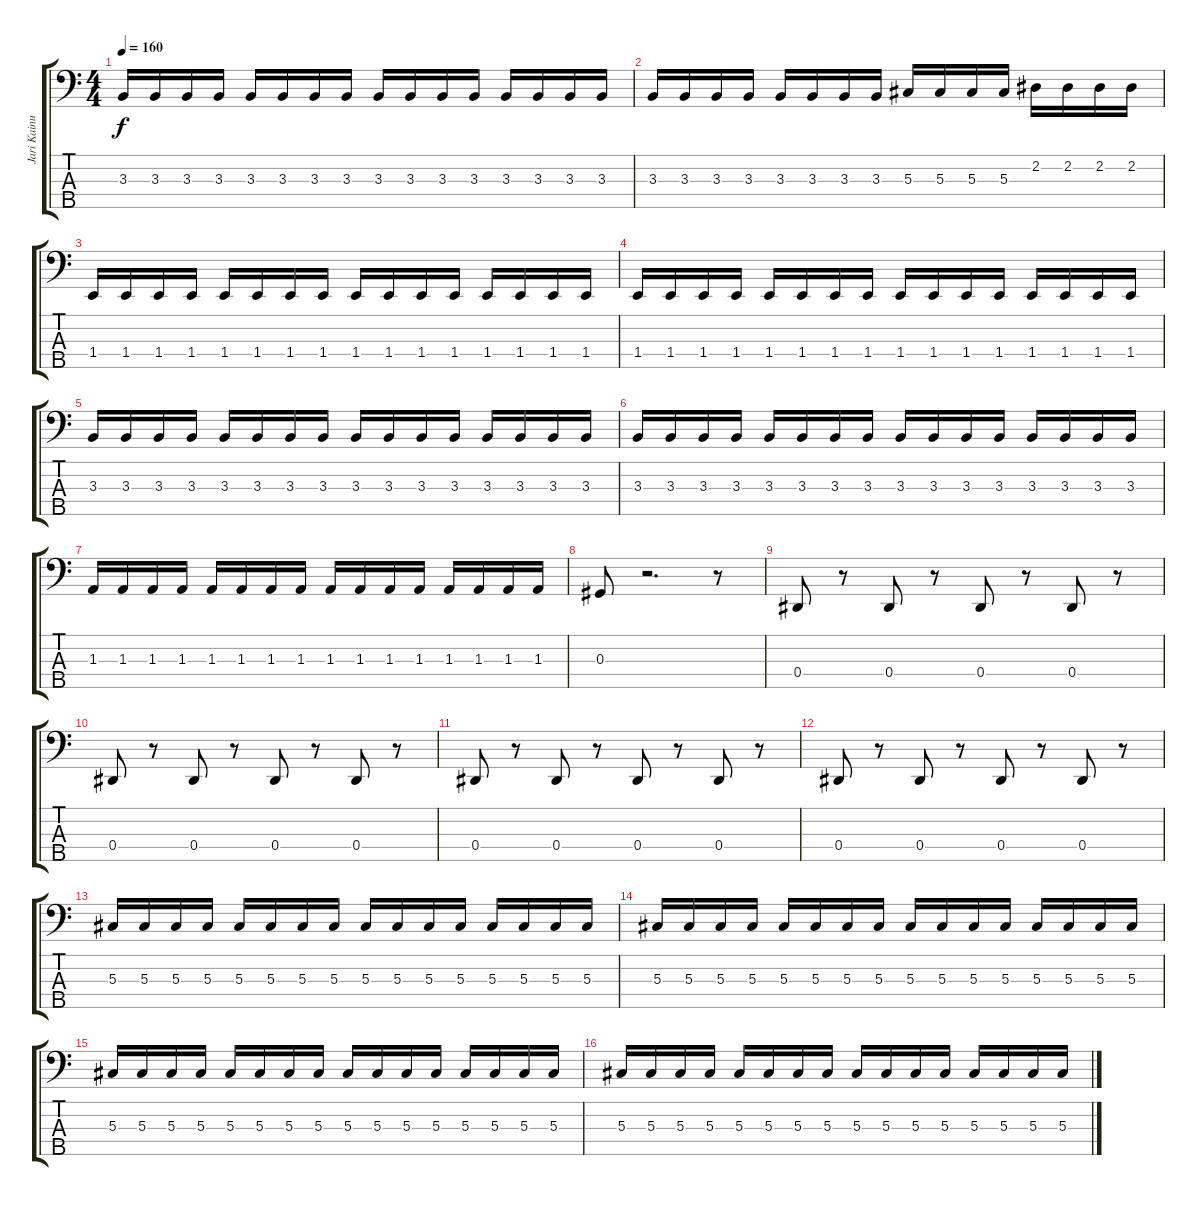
\track ("Jari Kainulaine" "Jari Kainu") {instrument electricbassfinger}
\staff {score tabs}
\tuning (Gb2 Db2 Ab1 Eb1 Bb0) {hide}
\ts (4 4)
\tempo 160
\clef f4
\ks c
3.3.16{dy f} 3.3.16 3.3.16 3.3.16 3.3.16 3.3.16 3.3.16 3.3.16 3.3.16 3.3.16 3.3.16 3.3.16 3.3.16 3.3.16 3.3.16 3.3.16 |
3.3.16 3.3.16 3.3.16 3.3.16 3.3.16 3.3.16 3.3.16 3.3.16 5.3.16 5.3.16 5.3.16 5.3.16 2.2.16 2.2.16 2.2.16 2.2.16 |
1.4.16 1.4.16 1.4.16 1.4.16 1.4.16 1.4.16 1.4.16 1.4.16 1.4.16 1.4.16 1.4.16 1.4.16 1.4.16 1.4.16 1.4.16 1.4.16 |
1.4.16 1.4.16 1.4.16 1.4.16 1.4.16 1.4.16 1.4.16 1.4.16 1.4.16 1.4.16 1.4.16 1.4.16 1.4.16 1.4.16 1.4.16 1.4.16 |
3.3.16 3.3.16 3.3.16 3.3.16 3.3.16 3.3.16 3.3.16 3.3.16 3.3.16 3.3.16 3.3.16 3.3.16 3.3.16 3.3.16 3.3.16 3.3.16 |
3.3.16 3.3.16 3.3.16 3.3.16 3.3.16 3.3.16 3.3.16 3.3.16 3.3.16 3.3.16 3.3.16 3.3.16 3.3.16 3.3.16 3.3.16 3.3.16 |
1.3.16 1.3.16 1.3.16 1.3.16 1.3.16 1.3.16 1.3.16 1.3.16 1.3.16 1.3.16 1.3.16 1.3.16 1.3.16 1.3.16 1.3.16 1.3.16 |
0.3.8 r.2{d} r.8 |
0.4.8 r.8 0.4.8 r.8 0.4.8 r.8 0.4.8 r.8 |
0.4.8 r.8 0.4.8 r.8 0.4.8 r.8 0.4.8 r.8 |
0.4.8 r.8 0.4.8 r.8 0.4.8 r.8 0.4.8 r.8 |
0.4.8 r.8 0.4.8 r.8 0.4.8 r.8 0.4.8 r.8 |
5.3.16 5.3.16 5.3.16 5.3.16 5.3.16 5.3.16 5.3.16 5.3.16 5.3.16 5.3.16 5.3.16 5.3.16 5.3.16 5.3.16 5.3.16 5.3.16 |
5.3.16 5.3.16 5.3.16 5.3.16 5.3.16 5.3.16 5.3.16 5.3.16 5.3.16 5.3.16 5.3.16 5.3.16 5.3.16 5.3.16 5.3.16 5.3.16 |
5.3.16 5.3.16 5.3.16 5.3.16 5.3.16 5.3.16 5.3.16 5.3.16 5.3.16 5.3.16 5.3.16 5.3.16 5.3.16 5.3.16 5.3.16 5.3.16 |
5.3.16 5.3.16 5.3.16 5.3.16 5.3.16 5.3.16 5.3.16 5.3.16 5.3.16 5.3.16 5.3.16 5.3.16 5.3.16 5.3.16 5.3.16 5.3.16
